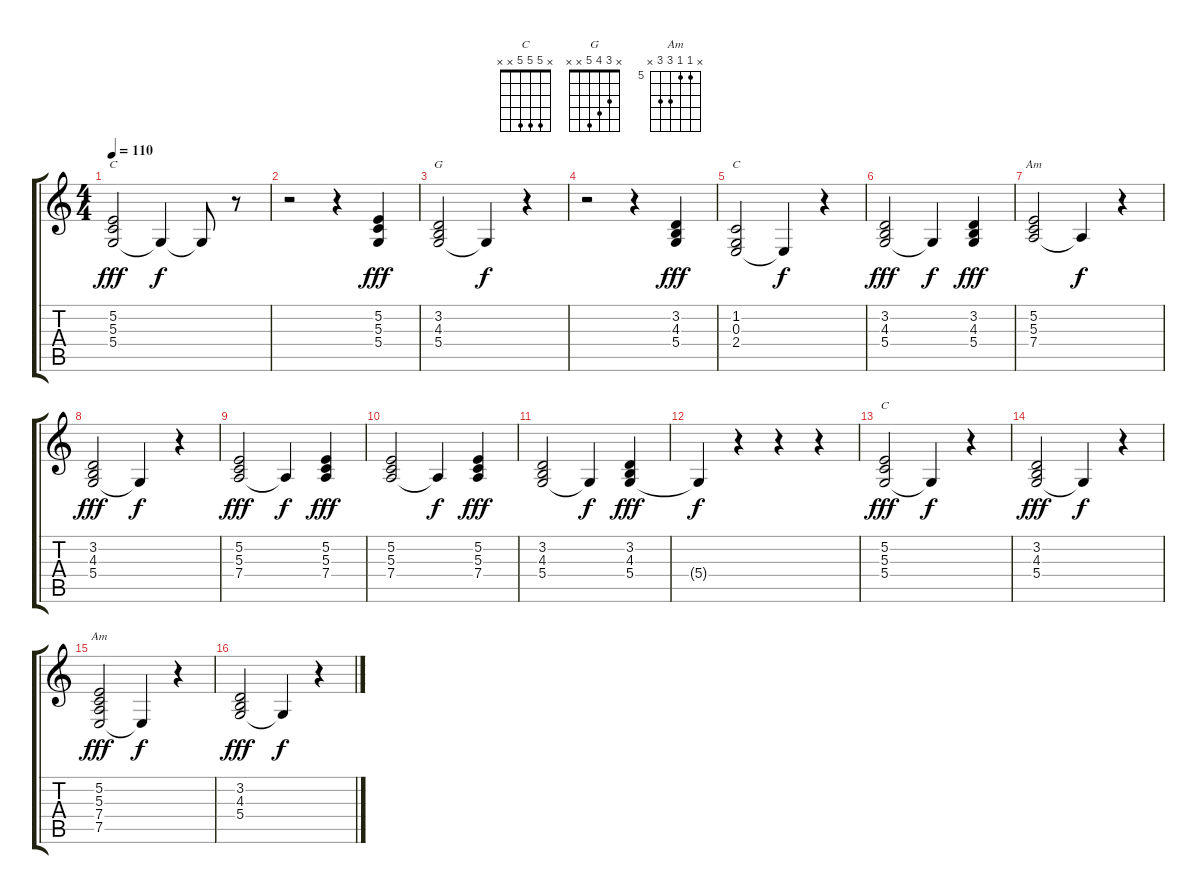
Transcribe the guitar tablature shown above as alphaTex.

\track "" {instrument acousticgrandpiano}
\staff {score tabs}
\tuning (E4 B3 G3 D3 A2 E2) {hide}
\chord ("C" 0 5 5 5 x x)
\chord ("G" x 3 4 5 x x)
\chord ("C" x 1 0 2 x x)
\chord ("Am" x 5 5 7 x x) {firstfret 5}
\chord ("C" x 5 5 5 x x)
\chord ("Am" x 5 5 7 7 x) {firstfret 5}
\ts (4 4)
\tempo 110
\clef g2
\ks c
(5.2 5.3 5.4).2{ch "C" dy fff instrument acousticgrandpiano} 5.4{t}.4{dy f} 5.4{t}.8 r.8 |
r.2 r.4 (5.2 5.3 5.4).4{dy fff} |
(3.2 4.3 5.4).2{ch "G"} 5.4{t}.4{dy f} r.4 |
r.2 r.4 (3.2 4.3 5.4).4{dy fff} |
(1.2 0.3 2.4).2{ch "C"} 2.4{t}.4{dy f} r.4 |
(3.2 4.3 5.4).2{dy fff} 5.4{t}.4{dy f} (3.2 4.3 5.4).4{dy fff} |
(5.2 5.3 7.4).2{ch "Am"} 7.4{t}.4{dy f} r.4 |
(3.2 4.3 5.4).2{dy fff} 5.4{t}.4{dy f} r.4 |
(5.2 5.3 7.4).2{dy fff} 7.4{t}.4{dy f} (5.2 5.3 7.4).4{dy fff} |
(5.2 5.3 7.4).2 7.4{t}.4{dy f} (5.2 5.3 7.4).4{dy fff} |
(3.2 4.3 5.4).2 5.4{t}.4{dy f} (3.2 4.3 5.4).4{dy fff} |
5.4{t}.4{dy f} r.4 r.4 r.4 |
(5.2 5.3 5.4).2{ch "C" dy fff} 5.4{t}.4{dy f} r.4 |
(3.2 4.3 5.4).2{dy fff} 5.4{t}.4{dy f} r.4 |
(5.2 5.3 7.4 7.5).2{ch "Am" dy fff} 7.5{t}.4{dy f} r.4 |
(3.2 4.3 5.4).2{dy fff} 5.4{t}.4{dy f} r.4
